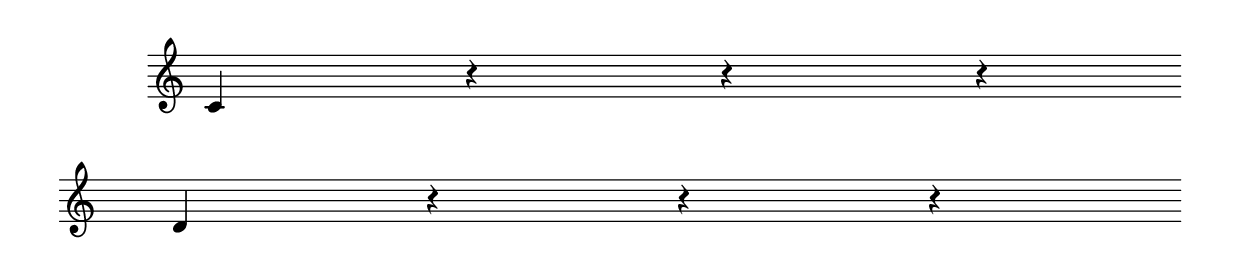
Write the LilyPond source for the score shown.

#(ly:set-option 'midi-extension "mid")
\version "2.12.3"
\include "english.ly"
\header{


}
%{

%}
melody = {
\once \override Staff.TimeSignature #'stencil = ##f
\clef treble
\key c \major
\autoBeamOn
\cadenzaOn


 c'4 r4 r4 r4 \break
\grace s64 d'4 r4 r4 r4
}


text = \lyricmode {
  
}

\score{

<<
\new Voice = "one" {
\melody
}
\new Lyrics \lyricsto "one" \text
>>
\layout {
\context {
\Score
\remove "Bar_number_engraver"
}
}
\midi {
\context {
\Score
tempoWholesPerMinute = #(ly:make-moment 200 4)
}
}
}